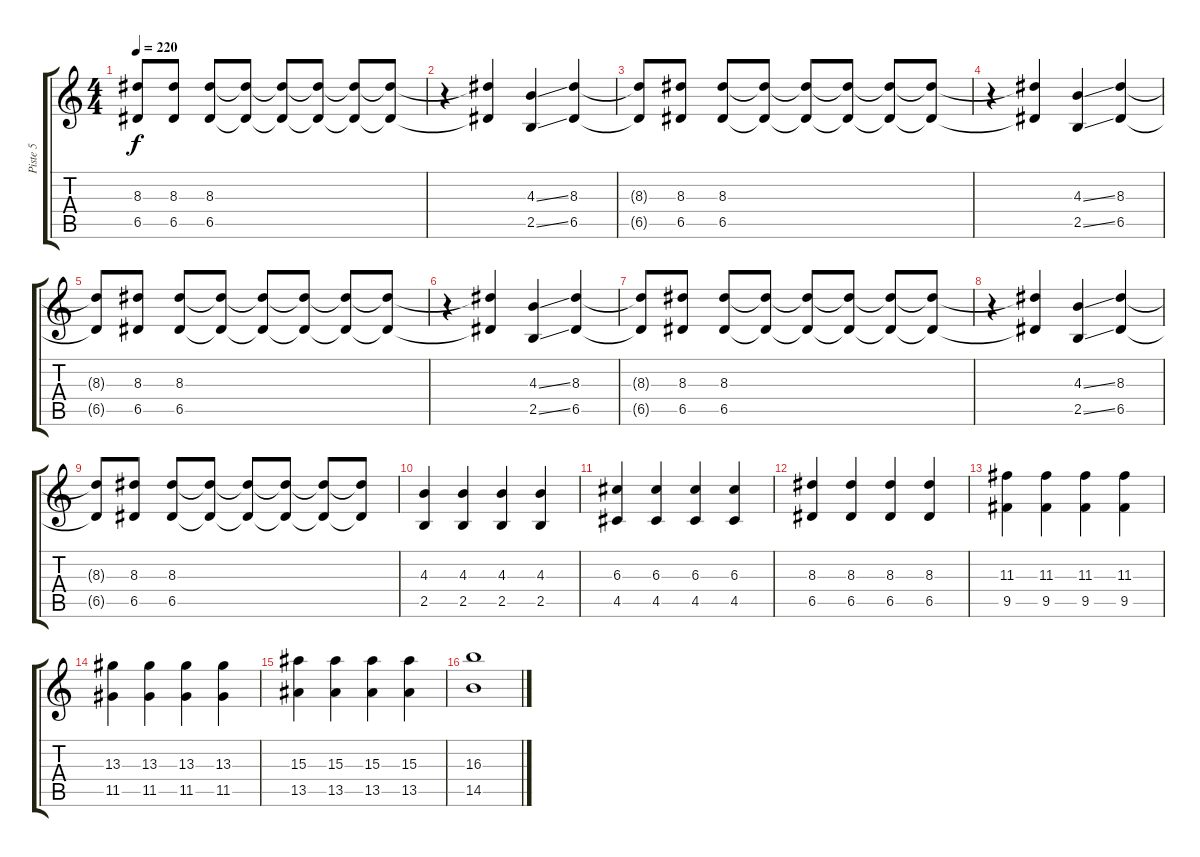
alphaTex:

\track ("Piste 5" "Piste 5") {instrument acousticguitarsteel}
\staff {score tabs}
\tuning (E4 B3 G3 D3 A2 E2) {hide}
\ts (4 4)
\tempo 220
\clef g2
\ks c
(8.3{t} 6.5{t}).8{dy f} (8.3 6.5).8 (8.3 6.5).8 (8.3{t} 6.5{t}).8 (8.3{t} 6.5{t}).8 (8.3{t} 6.5{t}).8 (8.3{t} 6.5{t}).8 (8.3{t} 6.5{t}).8 |
r.4 (8.3{t} 6.5{t}).4 (4.3{ss} 2.5{ss}).4 (8.3 6.5).4 |
(8.3{t} 6.5{t}).8 (8.3 6.5).8 (8.3 6.5).8 (8.3{t} 6.5{t}).8 (8.3{t} 6.5{t}).8 (8.3{t} 6.5{t}).8 (8.3{t} 6.5{t}).8 (8.3{t} 6.5{t}).8 |
r.4 (8.3{t} 6.5{t}).4 (4.3{ss} 2.5{ss}).4 (8.3 6.5).4 |
(8.3{t} 6.5{t}).8 (8.3 6.5).8 (8.3 6.5).8 (8.3{t} 6.5{t}).8 (8.3{t} 6.5{t}).8 (8.3{t} 6.5{t}).8 (8.3{t} 6.5{t}).8 (8.3{t} 6.5{t}).8 |
r.4 (8.3{t} 6.5{t}).4 (4.3{ss} 2.5{ss}).4 (8.3 6.5).4 |
(8.3{t} 6.5{t}).8 (8.3 6.5).8 (8.3 6.5).8 (8.3{t} 6.5{t}).8 (8.3{t} 6.5{t}).8 (8.3{t} 6.5{t}).8 (8.3{t} 6.5{t}).8 (8.3{t} 6.5{t}).8 |
r.4 (8.3{t} 6.5{t}).4 (4.3{ss} 2.5{ss}).4 (8.3 6.5).4 |
(8.3{t} 6.5{t}).8 (8.3 6.5).8 (8.3 6.5).8 (8.3{t} 6.5{t}).8 (8.3{t} 6.5{t}).8 (8.3{t} 6.5{t}).8 (8.3{t} 6.5{t}).8 (8.3{t} 6.5{t}).8 |
(4.3 2.5).4 (4.3 2.5).4 (4.3 2.5).4 (4.3 2.5).4 |
(6.3 4.5).4 (6.3 4.5).4 (6.3 4.5).4 (6.3 4.5).4 |
(8.3 6.5).4 (8.3 6.5).4 (8.3 6.5).4 (8.3 6.5).4 |
(11.3 9.5).4 (11.3 9.5).4 (11.3 9.5).4 (11.3 9.5).4 |
(13.3 11.5).4 (13.3 11.5).4 (13.3 11.5).4 (13.3 11.5).4 |
(15.3 13.5).4 (15.3 13.5).4 (15.3 13.5).4 (15.3 13.5).4 |
(16.3 14.5).1
